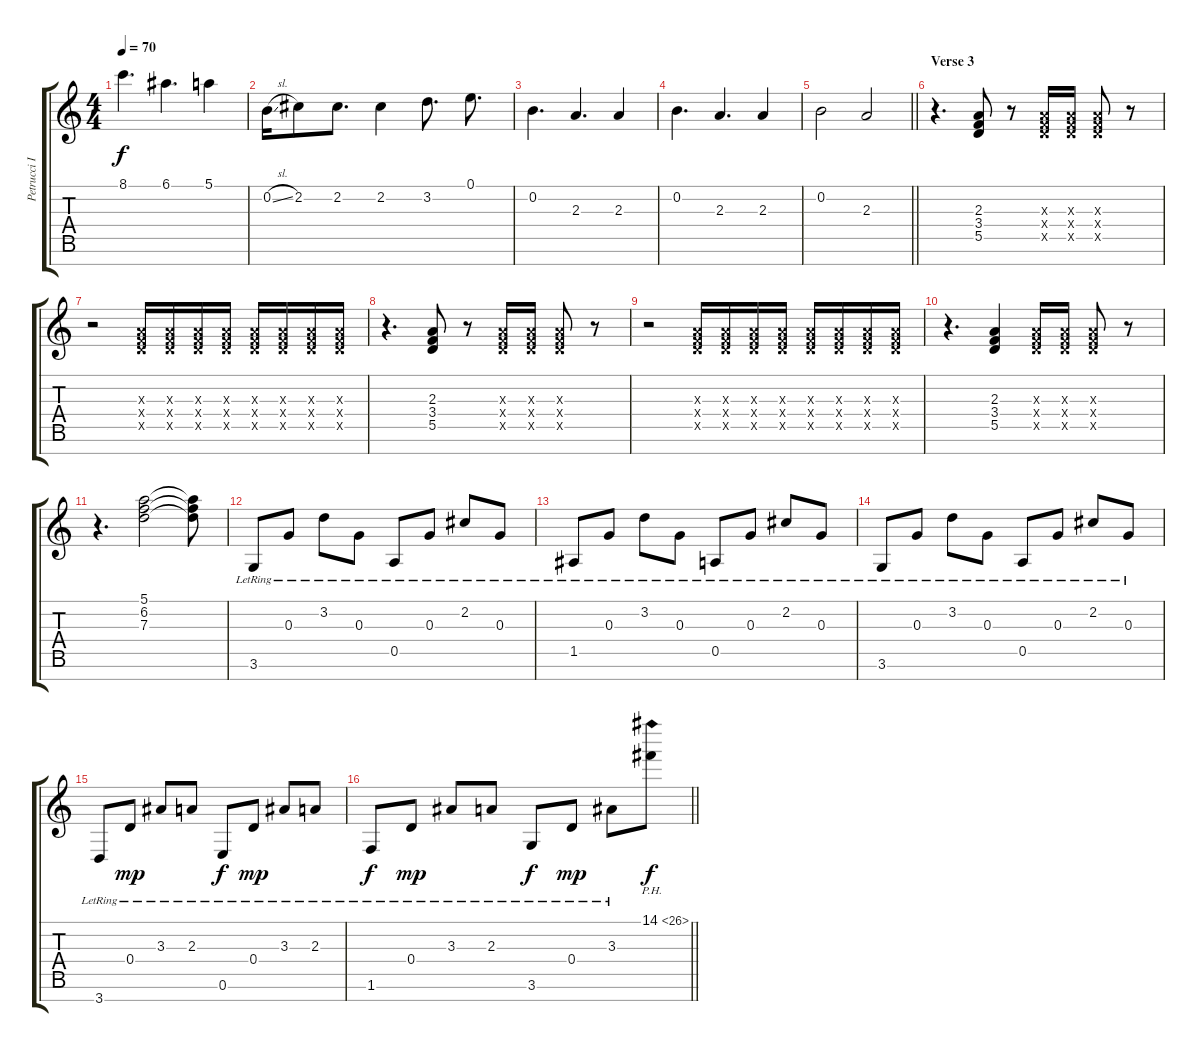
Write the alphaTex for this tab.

\track ("Petrucci I" "Petrucci I") {instrument acousticguitarnylon}
\staff {score tabs}
\tuning (E4 B3 G3 D3 A2 E2 B1) {hide}
\ts (4 4)
\tempo 70
\clef g2
\ks c
8.1.4{d dy f} 6.1.4{d} 5.1.4 |
0.2{sl}.16 2.2.8 2.2.8{d} 2.2.4 3.2.8{d} 0.1.8{d} |
0.2.4{d} 2.3.4{d} 2.3.4 |
0.2.4{d} 2.3.4{d} 2.3.4 |
\barLineRight lightlight
0.2.2 2.3.2 |
\section ("" "Verse 3")
r.4{d volume 6 instrument overdrivenguitar} (2.3 3.4 5.5).8 r.8 (2.3{x} 3.4{x} 5.5{x}).16 (2.3{x} 3.4{x} 5.5{x}).16 (2.3{x} 3.4{x} 5.5{x}).8 r.8 |
r.2 (2.3{x} 3.4{x} 5.5{x}).16 (2.3{x} 3.4{x} 5.5{x}).16 (2.3{x} 3.4{x} 5.5{x}).16 (2.3{x} 3.4{x} 5.5{x}).16 (2.3{x} 3.4{x} 5.5{x}).16 (2.3{x} 3.4{x} 5.5{x}).16 (2.3{x} 3.4{x} 5.5{x}).16 (2.3{x} 3.4{x} 5.5{x}).16 |
r.4{d} (2.3 3.4 5.5).8 r.8 (2.3{x} 3.4{x} 5.5{x}).16 (2.3{x} 3.4{x} 5.5{x}).16 (2.3{x} 3.4{x} 5.5{x}).8 r.8 |
r.2 (2.3{x} 3.4{x} 5.5{x}).16 (2.3{x} 3.4{x} 5.5{x}).16 (2.3{x} 3.4{x} 5.5{x}).16 (2.3{x} 3.4{x} 5.5{x}).16 (2.3{x} 3.4{x} 5.5{x}).16 (2.3{x} 3.4{x} 5.5{x}).16 (2.3{x} 3.4{x} 5.5{x}).16 (2.3{x} 3.4{x} 5.5{x}).16 |
r.4{d} (2.3 3.4 5.5).4{volume 9 instrument electricguitarjazz} (2.3{x} 3.4{x} 5.5{x}).16 (2.3{x} 3.4{x} 5.5{x}).16 (2.3{x} 3.4{x} 5.5{x}).8 r.8 |
r.4{d} (5.1 6.2 7.3).2 (5.1{t} 6.2{t} 7.3{t}).8 |
3.6{lr}.8 0.3{lr}.8 3.2{lr}.8 0.3{lr}.8 0.5{lr}.8 0.3{lr}.8 2.2{lr}.8 0.3{lr}.8 |
1.5{lr}.8 0.3{lr}.8 3.2{lr}.8 0.3{lr}.8 0.5{lr}.8 0.3{lr}.8 2.2{lr}.8 0.3{lr}.8 |
3.6{lr}.8 0.3{lr}.8 3.2{lr}.8 0.3{lr}.8 0.5{lr}.8 0.3{lr}.8 2.2{lr}.8 0.3{lr}.8 |
3.7{lr}.8 0.4{lr}.8{dy mp} 3.3{lr}.8 2.3{lr}.8 0.6{lr}.8{dy f} 0.4{lr}.8{dy mp} 3.3{lr}.8 2.3{lr}.8 |
\barLineRight lightlight
1.6{lr}.8{dy f} 0.4{lr}.8{dy mp} 3.3{lr}.8 2.3{lr}.8 3.6{lr}.8{dy f} 0.4{lr}.8{dy mp} 3.3{lr}.8 14.1{ph 12}.8{dy f volume 15 instrument distortionguitar}
